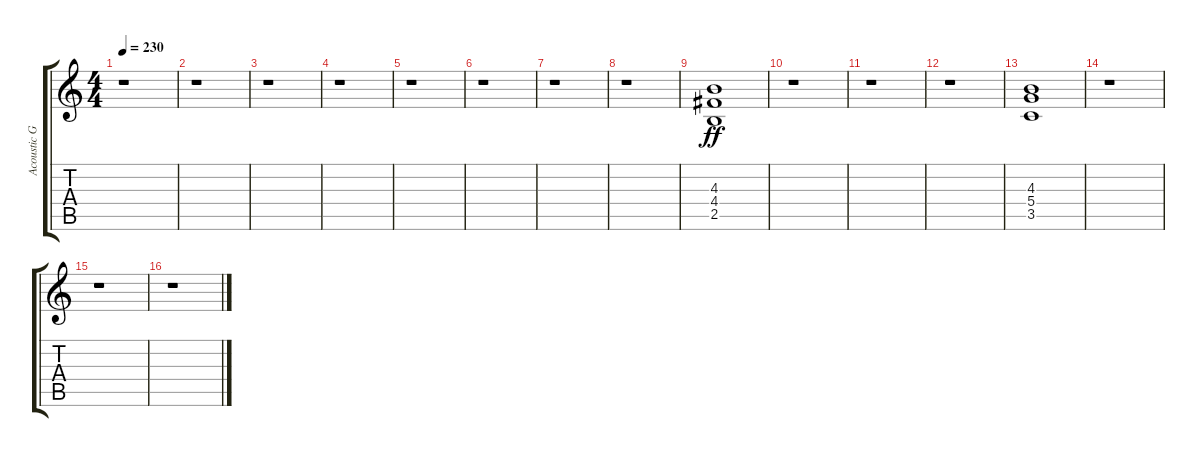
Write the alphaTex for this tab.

\track ("Acoustic Guitar 2" "Acoustic G") {instrument acousticguitarsteel}
\staff {score tabs}
\tuning (E4 B3 G3 D3 A2 E2) {hide}
\ts (4 4)
\tempo 230
\clef g2
\ks c
r.1{dy ff instrument acousticguitarsteel} |
r.1 |
r.1 |
r.1 |
r.1 |
r.1 |
r.1 |
r.1 |
(4.3 4.4 2.5).1 |
r.1 |
r.1 |
r.1 |
(4.3 5.4 3.5).1 |
r.1 |
r.1 |
r.1
